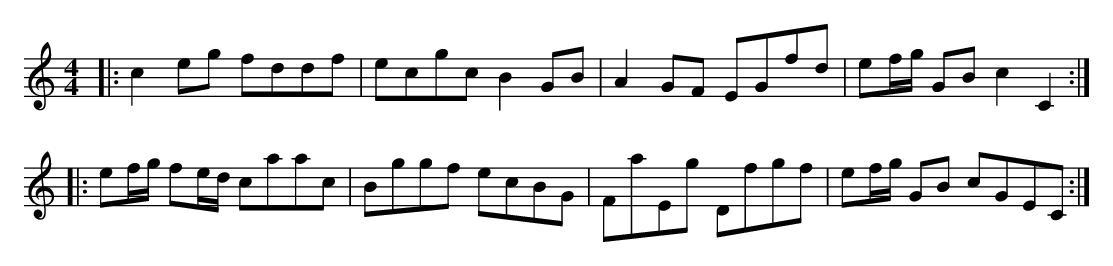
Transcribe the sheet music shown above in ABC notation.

X:1
M:4/4
K:C
|:c2 eg fddf|ecgc B2 GB|A2 GF EGfd|ef/g/ GB c2 C2:|
|:ef/g/ fe/d/ caac|Bggf ecBG|FaEg Dfgf|ef/g/ GB cGEC:|
